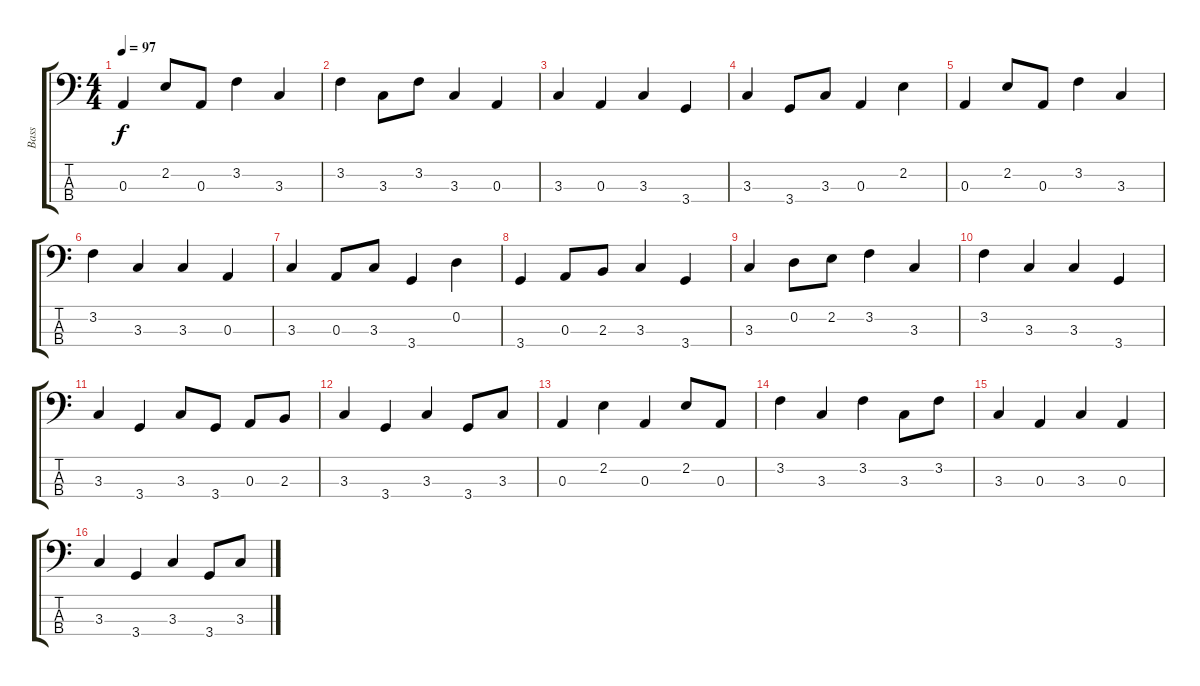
\track ("Bass" "Bass") {instrument slapbass1}
\staff {score tabs}
\tuning (G2 D2 A1 E1) {hide}
\ts (4 4)
\tempo 97
\clef f4
\ks c
0.3.4{dy f} 2.2.8 0.3.8 3.2.4 3.3.4 |
3.2.4 3.3.8 3.2.8 3.3.4 0.3.4 |
3.3.4 0.3.4 3.3.4 3.4.4 |
3.3.4 3.4.8 3.3.8 0.3.4 2.2.4 |
0.3.4 2.2.8 0.3.8 3.2.4 3.3.4 |
3.2.4 3.3.4 3.3.4 0.3.4 |
3.3.4 0.3.8 3.3.8 3.4.4 0.2.4 |
3.4.4 0.3.8 2.3.8 3.3.4 3.4.4 |
3.3.4 0.2.8 2.2.8 3.2.4 3.3.4 |
3.2.4 3.3.4 3.3.4 3.4.4 |
3.3.4 3.4.4 3.3.8 3.4.8 0.3.8 2.3.8 |
3.3.4 3.4.4 3.3.4 3.4.8 3.3.8 |
0.3.4 2.2.4 0.3.4 2.2.8 0.3.8 |
3.2.4 3.3.4 3.2.4 3.3.8 3.2.8 |
3.3.4 0.3.4 3.3.4 0.3.4 |
3.3.4 3.4.4 3.3.4 3.4.8 3.3.8
